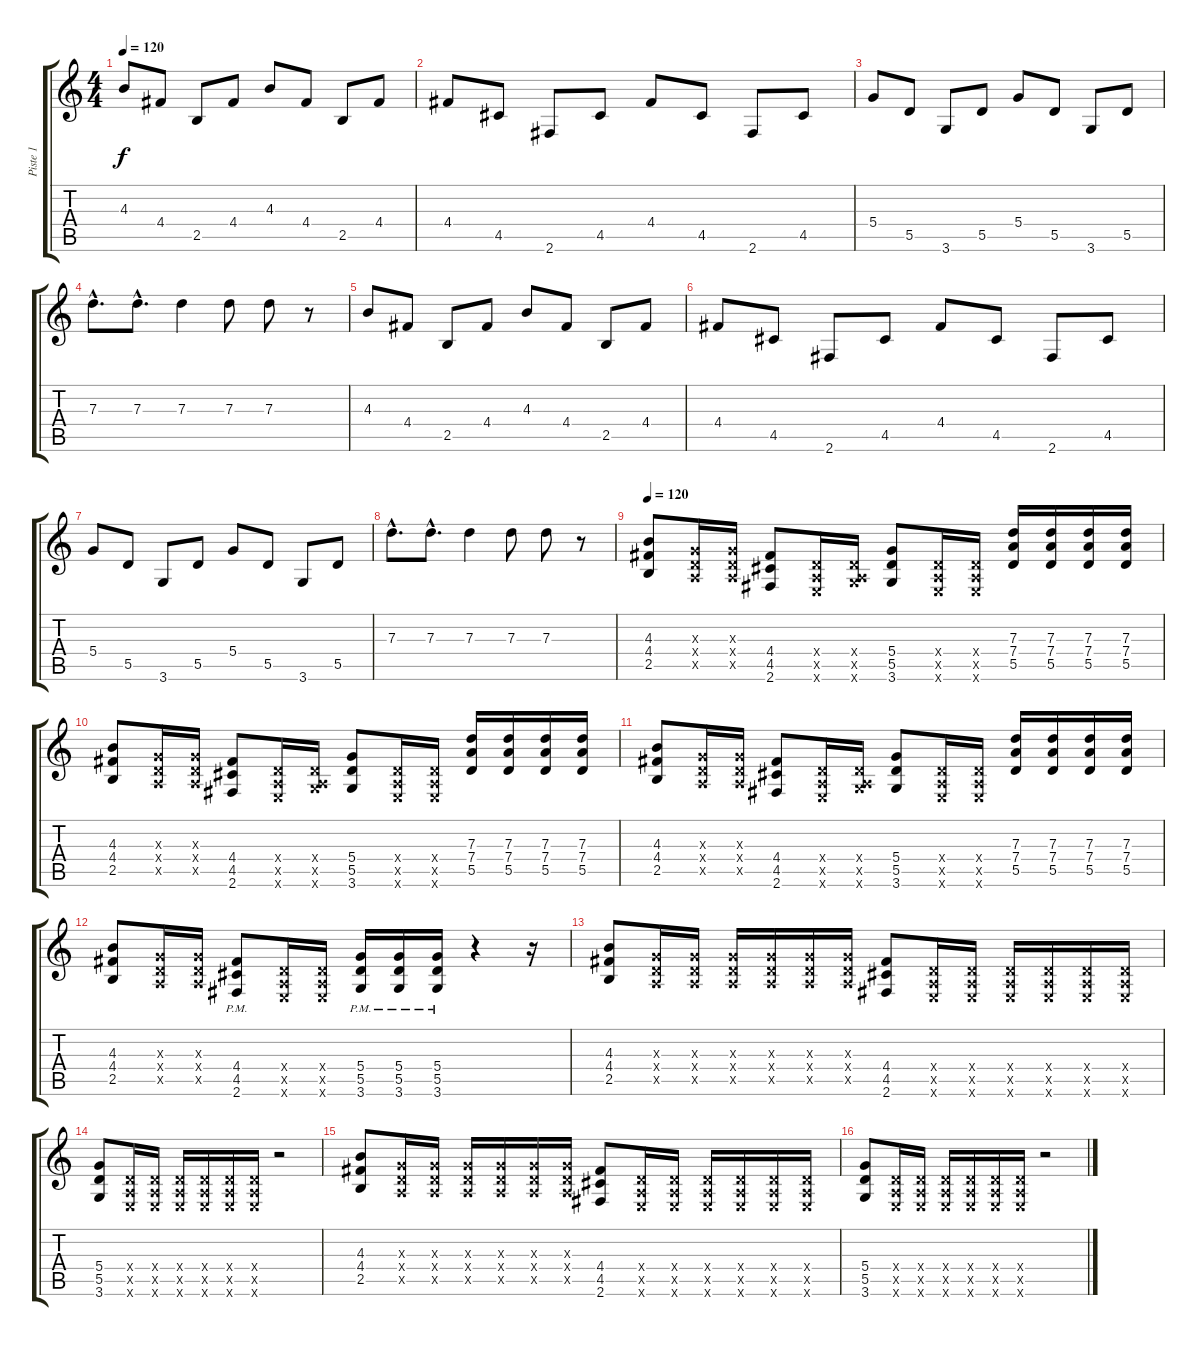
\track ("Piste 1" "Piste 1") {instrument distortionguitar}
\staff {score tabs}
\tuning (E4 B3 G3 D3 A2 E2) {hide}
\ts (4 4)
\tempo 120
\clef g2
\ks c
4.3.8{dy f volume 9} 4.4.8 2.5.8 4.4.8 4.3.8 4.4.8 2.5.8 4.4.8 |
4.4.8 4.5.8 2.6.8 4.5.8 4.4.8 4.5.8 2.6.8 4.5.8 |
5.4.8 5.5.8 3.6.8 5.5.8 5.4.8 5.5.8 3.6.8 5.5.8 |
7.3{hac}.8{d} 7.3{hac}.8{d} 7.3.4 7.3.8 7.3.8 r.8 |
4.3.8{volume 9} 4.4.8 2.5.8 4.4.8 4.3.8 4.4.8 2.5.8 4.4.8 |
4.4.8 4.5.8 2.6.8 4.5.8 4.4.8 4.5.8 2.6.8 4.5.8 |
5.4.8 5.5.8 3.6.8 5.5.8 5.4.8 5.5.8 3.6.8 5.5.8 |
7.3{hac}.8{d} 7.3{hac}.8{d} 7.3.4 7.3.8 7.3.8 r.8 |
\tempo 120
(4.3 4.4 2.5).8 (0.3{x} 0.4{x} 0.5{x}).16 (0.3{x} 0.4{x} 0.5{x}).16 (4.4 4.5 2.6).8 (0.4{x} 0.5{x} 0.6{x}).16 (0.4{x} 0.5{x} 3.6{x}).16 (5.4 5.5 3.6).8 (0.4{x} 0.5{x} 0.6{x}).16 (0.4{x} 0.5{x} 0.6{x}).16 (7.3 7.4 5.5).16 (7.3 7.4 5.5).16 (7.3 7.4 5.5).16 (7.3 7.4 5.5).16 |
(4.3 4.4 2.5).8 (0.3{x} 0.4{x} 0.5{x}).16 (0.3{x} 0.4{x} 0.5{x}).16 (4.4 4.5 2.6).8 (0.4{x} 0.5{x} 0.6{x}).16 (0.4{x} 0.5{x} 3.6{x}).16 (5.4 5.5 3.6).8 (0.4{x} 0.5{x} 0.6{x}).16 (0.4{x} 0.5{x} 0.6{x}).16 (7.3 7.4 5.5).16 (7.3 7.4 5.5).16 (7.3 7.4 5.5).16 (7.3 7.4 5.5).16 |
(4.3 4.4 2.5).8 (0.3{x} 0.4{x} 0.5{x}).16 (0.3{x} 0.4{x} 0.5{x}).16 (4.4 4.5 2.6).8 (0.4{x} 0.5{x} 0.6{x}).16 (0.4{x} 0.5{x} 3.6{x}).16 (5.4 5.5 3.6).8 (0.4{x} 0.5{x} 0.6{x}).16 (0.4{x} 0.5{x} 0.6{x}).16 (7.3 7.4 5.5).16 (7.3 7.4 5.5).16 (7.3 7.4 5.5).16 (7.3 7.4 5.5).16 |
(4.3 4.4 2.5).8 (0.3{x} 0.4{x} 0.5{x}).16 (0.3{x} 0.4{x} 0.5{x}).16 (4.4{pm} 4.5{pm} 2.6{pm}).8 (0.4{x} 0.5{x} 0.6{x}).16 (0.4{x} 0.5{x} 0.6{x}).16 (5.4{pm} 5.5{pm} 3.6{pm}).16 (5.4{pm} 5.5{pm} 3.6{pm}).16 (5.4{pm} 5.5{pm} 3.6{pm}).16 r.4 r.16 |
(4.3 4.4 2.5).8 (0.3{x} 0.4{x} 0.5{x}).16 (0.3{x} 0.4{x} 0.5{x}).16 (0.3{x} 0.4{x} 0.5{x}).16 (0.3{x} 0.4{x} 0.5{x}).16 (0.3{x} 0.4{x} 0.5{x}).16 (0.3{x} 0.4{x} 0.5{x}).16 (4.4 4.5 2.6).8 (0.4{x} 0.5{x} 0.6{x}).16 (0.4{x} 0.5{x} 0.6{x}).16 (0.4{x} 0.5{x} 0.6{x}).16 (0.4{x} 0.5{x} 0.6{x}).16 (0.4{x} 0.5{x} 0.6{x}).16 (0.4{x} 0.5{x} 0.6{x}).16 |
(5.4 5.5 3.6).8 (0.4{x} 0.5{x} 0.6{x}).16 (0.4{x} 0.5{x} 0.6{x}).16 (0.4{x} 0.5{x} 0.6{x}).16 (0.4{x} 0.5{x} 0.6{x}).16 (0.4{x} 0.5{x} 0.6{x}).16 (0.4{x} 0.5{x} 0.6{x}).16 r.2 |
(4.3 4.4 2.5).8 (0.3{x} 0.4{x} 0.5{x}).16 (0.3{x} 0.4{x} 0.5{x}).16 (0.3{x} 0.4{x} 0.5{x}).16 (0.3{x} 0.4{x} 0.5{x}).16 (0.3{x} 0.4{x} 0.5{x}).16 (0.3{x} 0.4{x} 0.5{x}).16 (4.4 4.5 2.6).8 (0.4{x} 0.5{x} 0.6{x}).16 (0.4{x} 0.5{x} 0.6{x}).16 (0.4{x} 0.5{x} 0.6{x}).16 (0.4{x} 0.5{x} 0.6{x}).16 (0.4{x} 0.5{x} 0.6{x}).16 (0.4{x} 0.5{x} 0.6{x}).16 |
(5.4 5.5 3.6).8 (0.4{x} 0.5{x} 0.6{x}).16 (0.4{x} 0.5{x} 0.6{x}).16 (0.4{x} 0.5{x} 0.6{x}).16 (0.4{x} 0.5{x} 0.6{x}).16 (0.4{x} 0.5{x} 0.6{x}).16 (0.4{x} 0.5{x} 0.6{x}).16 r.2
